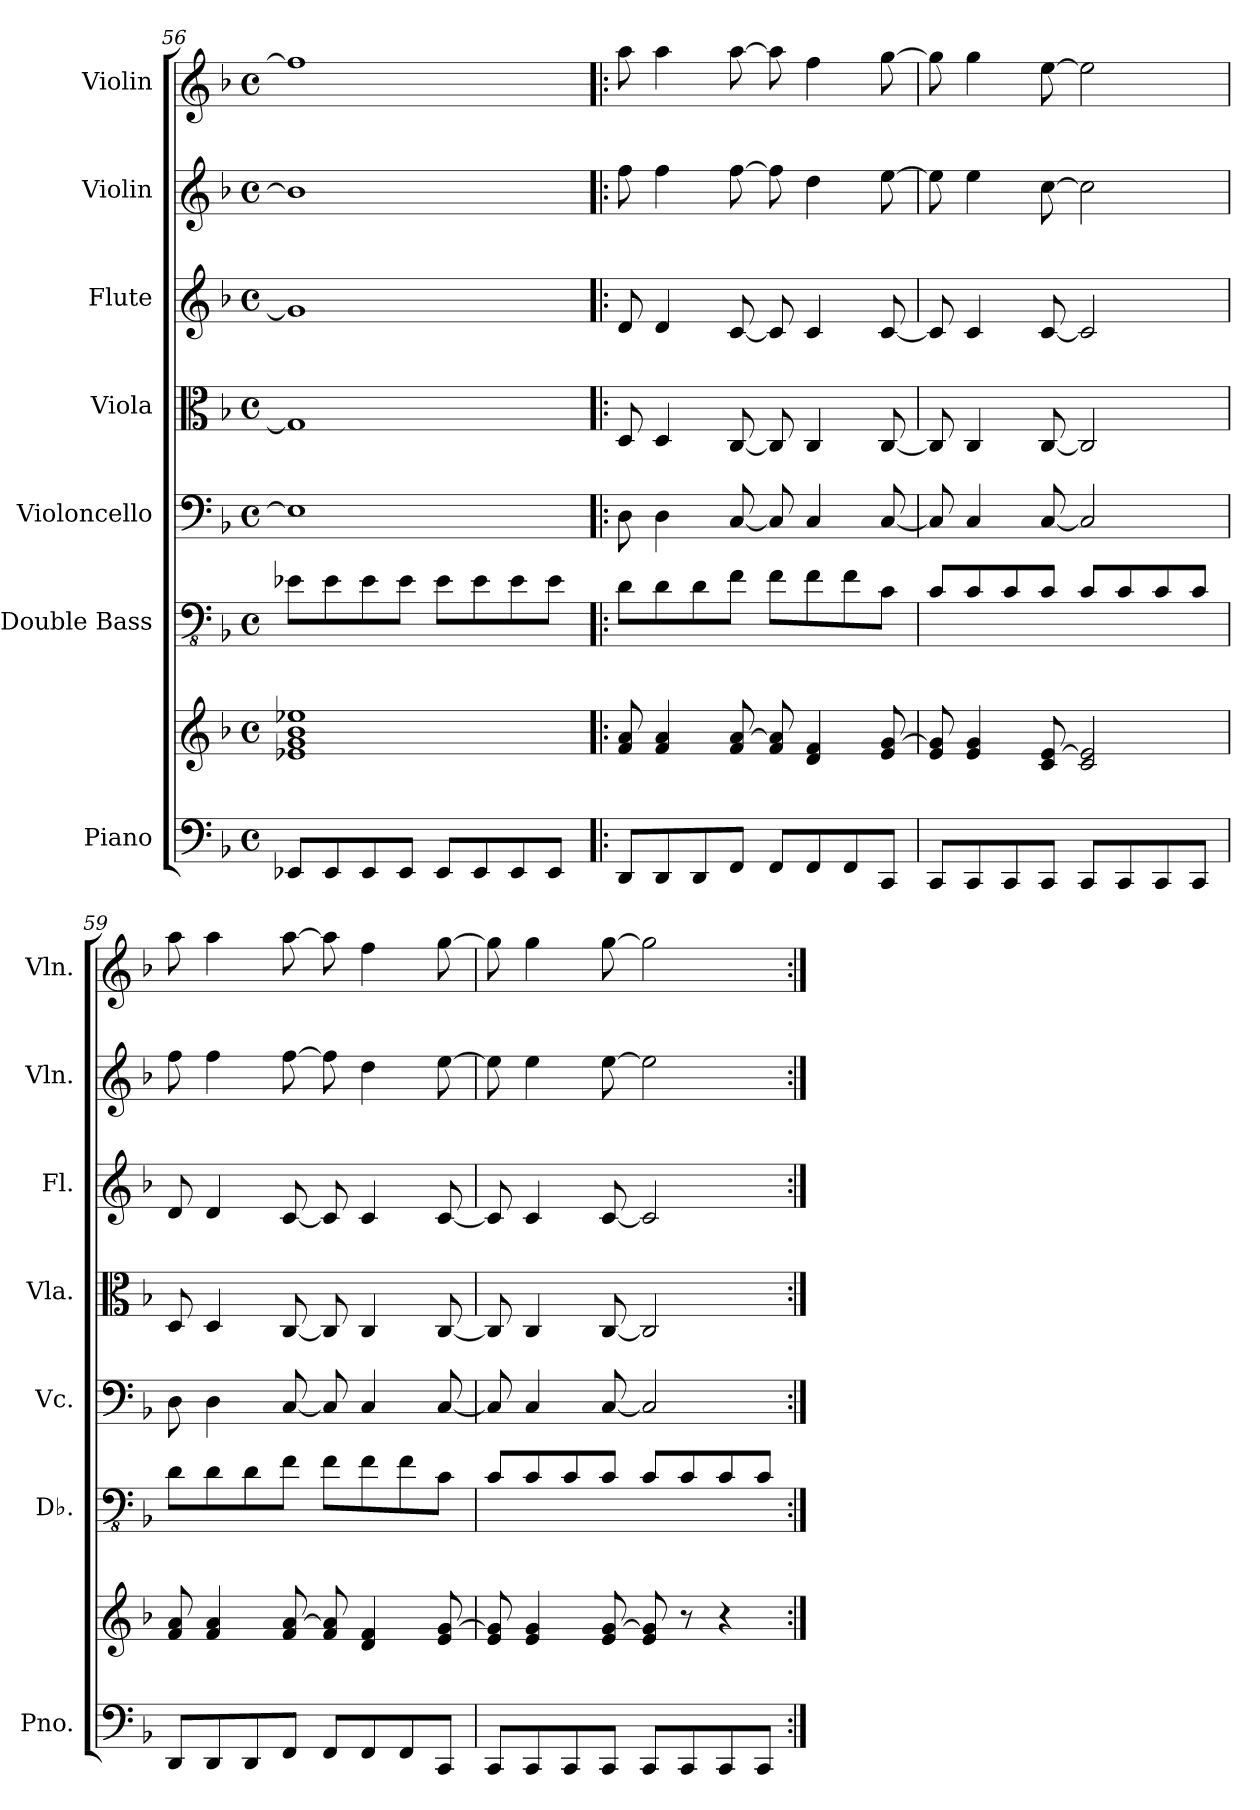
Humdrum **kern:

**kern	**kern	**kern	**kern	**kern	**kern	**kern	**kern
*part7	*part7	*part6	*part5	*part4	*part3	*part2	*part1
*staff8	*staff7	*staff6	*staff5	*staff4	*staff3	*staff2	*staff1
*I"Piano	*	*I"Double Bass	*I"Violoncello	*I"Viola	*I"Flute	*I"Violin	*I"Violin
*I'Pno.	*	*I'Db.	*I'Vc.	*I'Vla.	*I'Fl.	*I'Vln.	*I'Vln.
!!LO:PB:g=z
*clefF4	*clefG2	*clefFv4	*clefF4	*clefC3	*clefG2	*clefG2	*clefG2
*	*	*ITrd7c12	*	*	*	*	*
*k[b-]	*k[b-]	*k[b-]	*k[b-]	*k[b-]	*k[b-]	*k[b-]	*k[b-]
*M4/4	*M4/4	*M4/4	*M4/4	*M4/4	*M4/4	*M4/4	*M4/4
*met(c)	*met(c)	*met(c)	*met(c)	*met(c)	*met(c)	*met(c)	*met(c)
=56	=56	=56	=56	=56	=56	=56	=56
8EE-X/L	1e-X 1g 1b- 1ee-X	8EE-X\L	1E-]	1G]	1g]	1b-]	1ff]
8EE-/	.	8EE-\	.	.	.	.	.
8EE-/	.	8EE-\	.	.	.	.	.
8EE-/J	.	8EE-\J	.	.	.	.	.
8EE-/L	.	8EE-\L	.	.	.	.	.
8EE-/	.	8EE-\	.	.	.	.	.
8EE-/	.	8EE-\	.	.	.	.	.
8EE-/J	.	8EE-\J	.	.	.	.	.
=57!|:	=57!|:	=57!|:	=57!|:	=57!|:	=57!|:	=57!|:	=57!|:
8DD/L	8f/ 8a/	8DD\L	8D\	8D/	8d/	8ff\	8aa\
8DD/	4f/ 4a/	8DD\	4D\	4D/	4d/	4ff\	4aa\
8DD/	.	8DD\	.	.	.	.	.
8FF/J	8f/ [8a/	8FF\J	[8C/	[8C/	[8c/	[8ff\	[8aa\
8FF/L	8f/ 8a/]	8FF\L	8C/]	8C/]	8c/]	8ff\]	8aa\]
8FF/	4d/ 4f/	8FF\	4C/	4C/	4c/	4dd\	4ff\
8FF/	.	8FF\	.	.	.	.	.
8CC/J	8e/ [8g/	8CC\J	[8C/	[8C/	[8c/	[8ee\	[8gg\
=58	=58	=58	=58	=58	=58	=58	=58
8CC/L	8e/ 8g/]	8CC/L	8C/]	8C/]	8c/]	8ee\]	8gg\]
8CC/	4e/ 4g/	8CC/	4C/	4C/	4c/	4ee\	4gg\
8CC/	.	8CC/	.	.	.	.	.
8CC/J	8c/ [8e/	8CC/J	[8C/	[8C/	[8c/	[8cc\	[8ee\
8CC/L	2c/ 2e/]	8CC/L	2C/]	2C/]	2c/]	2cc\]	2ee\]
8CC/	.	8CC/	.	.	.	.	.
8CC/	.	8CC/	.	.	.	.	.
8CC/J	.	8CC/J	.	.	.	.	.
!!LO:PB:g=z
=59	=59	=59	=59	=59	=59	=59	=59
8DD/L	8f/ 8a/	8DD\L	8D\	8D/	8d/	8ff\	8aa\
8DD/	4f/ 4a/	8DD\	4D\	4D/	4d/	4ff\	4aa\
8DD/	.	8DD\	.	.	.	.	.
8FF/J	8f/ [8a/	8FF\J	[8C/	[8C/	[8c/	[8ff\	[8aa\
8FF/L	8f/ 8a/]	8FF\L	8C/]	8C/]	8c/]	8ff\]	8aa\]
8FF/	4d/ 4f/	8FF\	4C/	4C/	4c/	4dd\	4ff\
8FF/	.	8FF\	.	.	.	.	.
8CC/J	8e/ [8g/	8CC\J	[8C/	[8C/	[8c/	[8ee\	[8gg\
=60	=60	=60	=60	=60	=60	=60	=60
8CC/L	8e/ 8g/]	8CC/L	8C/]	8C/]	8c/]	8ee\]	8gg\]
8CC/	4e/ 4g/	8CC/	4C/	4C/	4c/	4ee\	4gg\
8CC/	.	8CC/	.	.	.	.	.
8CC/J	8e/ [8g/	8CC/J	[8C/	[8C/	[8c/	[8ee\	[8gg\
8CC/L	8e/ 8g/]	8CC/L	2C/]	2C/]	2c/]	2ee\]	2gg\]
8CC/	8r	8CC/	.	.	.	.	.
8CC/	4r	8CC/	.	.	.	.	.
8CC/J	.	8CC/J	.	.	.	.	.
=:|!	=:|!	=:|!	=:|!	=:|!	=:|!	=:|!	=:|!
*-	*-	*-	*-	*-	*-	*-	*-
